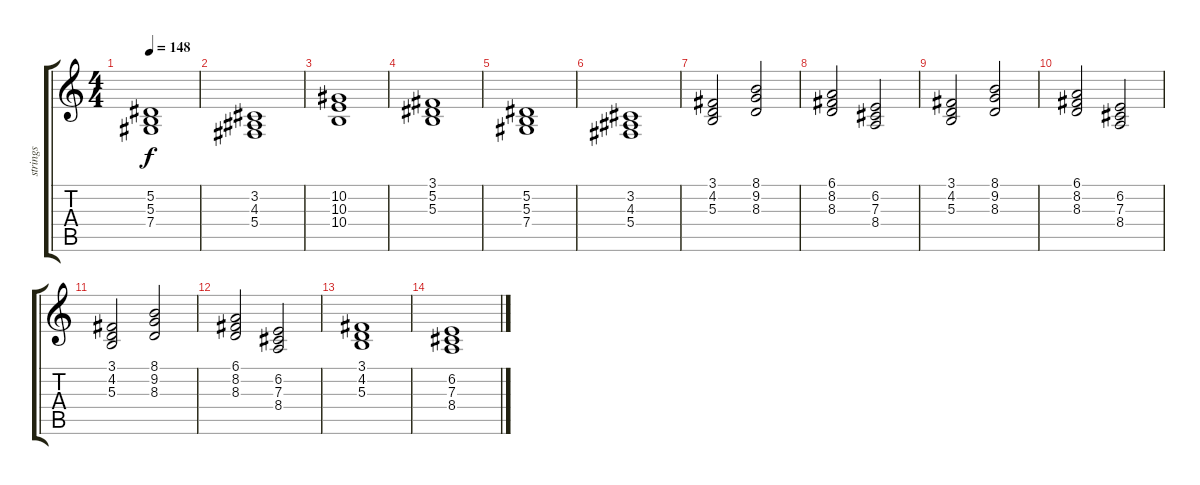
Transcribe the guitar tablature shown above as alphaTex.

\track ("strings" "strings") {instrument stringensemble1}
\staff {score tabs}
\tuning (Eb4 Bb3 Gb3 Db3 Ab2 Eb2) {hide}
\ts (4 4)
\tempo 148
\clef g2
\ks c
(5.2 5.3 7.4).1{dy f} |
(3.2 4.3 5.4).1 |
(10.2 10.3 10.4).1 |
(3.1 5.2 5.3).1 |
(5.2 5.3 7.4).1 |
(3.2 4.3 5.4).1 |
(3.1 4.2 5.3).2 (8.1 9.2 8.3).2 |
(6.1 8.2 8.3).2 (6.2 7.3 8.4).2 |
(3.1 4.2 5.3).2 (8.1 9.2 8.3).2 |
(6.1 8.2 8.3).2 (6.2 7.3 8.4).2 |
(3.1 4.2 5.3).2 (8.1 9.2 8.3).2 |
(6.1 8.2 8.3).2 (6.2 7.3 8.4).2 |
(3.1 4.2 5.3).1 |
(6.2 7.3 8.4).1
